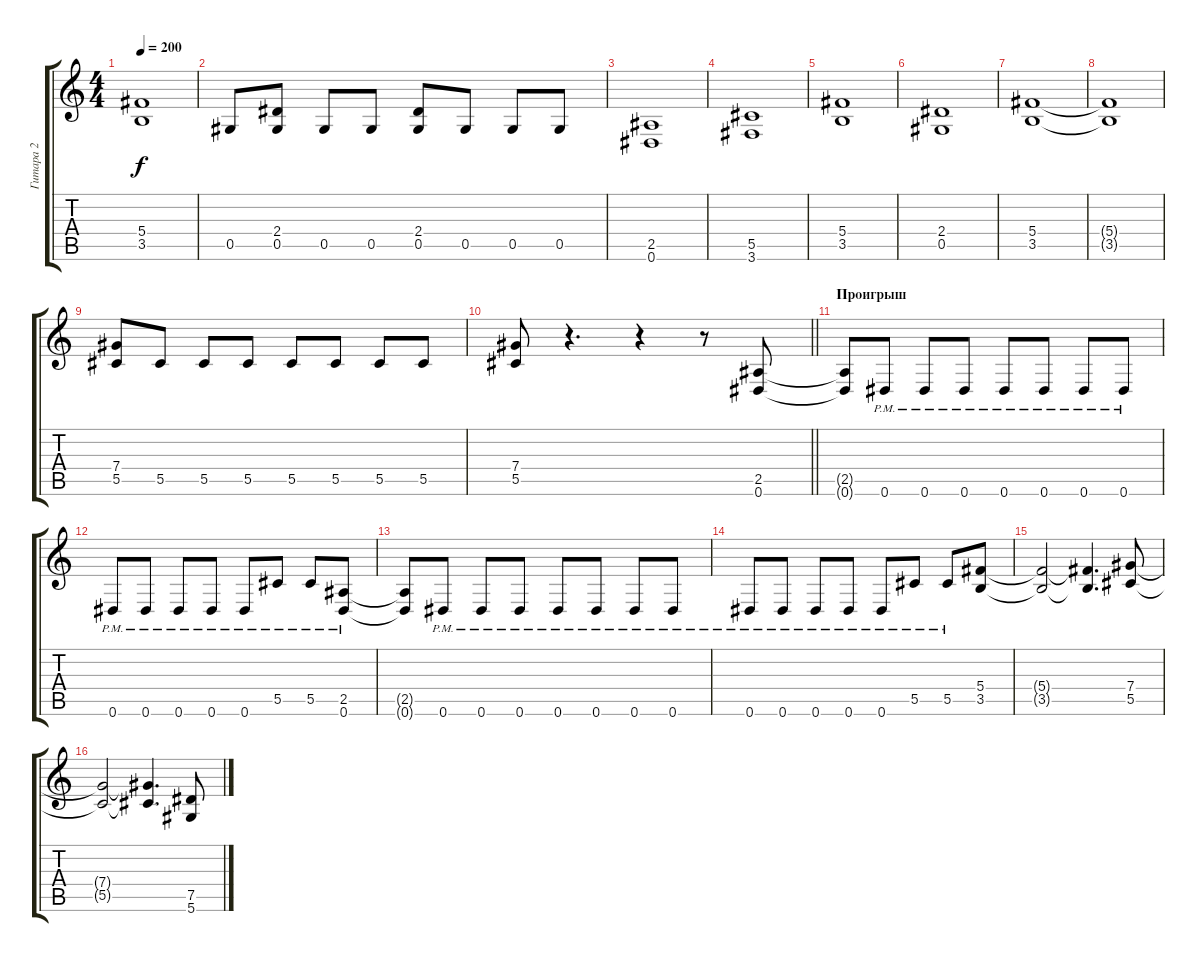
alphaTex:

\track ("Гитара 2" "Гитара 2") {instrument distortionguitar}
\staff {score tabs}
\tuning (Eb4 Bb3 Gb3 Db3 Ab2 Eb2) {hide}
\ts (4 4)
\tempo 200
\clef g2
\ks c
(5.4 3.5).1{dy f} |
0.5.8 (2.4 0.5).8 0.5.8 0.5.8 (2.4 0.5).8 0.5.8 0.5.8 0.5.8 |
(2.5 0.6).1 |
(5.5 3.6).1 |
(5.4 3.5).1 |
(2.4 0.5).1 |
(5.4 3.5).1 |
(5.4{t} 3.5{t}).1 |
(7.4 5.5).8 5.5.8 5.5.8 5.5.8 5.5.8 5.5.8 5.5.8 5.5.8 |
\barLineRight lightlight
(7.4 5.5).8 r.4{d} r.4 r.8 (2.5 0.6).8 |
\section ("" "Проигрыш")
(2.5{t} 0.6{t}).8 0.6{pm}.8 0.6{pm}.8 0.6{pm}.8 0.6{pm}.8 0.6{pm}.8 0.6{pm}.8 0.6{pm}.8 |
0.6{pm}.8 0.6{pm}.8 0.6{pm}.8 0.6{pm}.8 0.6{pm}.8 5.5{pm}.8 5.5{pm}.8 (2.5 0.6{pm}).8 |
(2.5{t} 0.6{t}).8 0.6{pm}.8 0.6{pm}.8 0.6{pm}.8 0.6{pm}.8 0.6{pm}.8 0.6{pm}.8 0.6{pm}.8 |
0.6{pm}.8 0.6{pm}.8 0.6{pm}.8 0.6{pm}.8 0.6{pm}.8 5.5{pm}.8 5.5{pm}.8 (5.4 3.5).8 |
(5.4{t} 3.5{t}).2 (5.4{t} 3.5{t}).4{d} (7.4 5.5).8 |
(7.4{t} 5.5{t}).2 (7.4{t} 5.5{t}).4{d} (7.5 5.6).8
